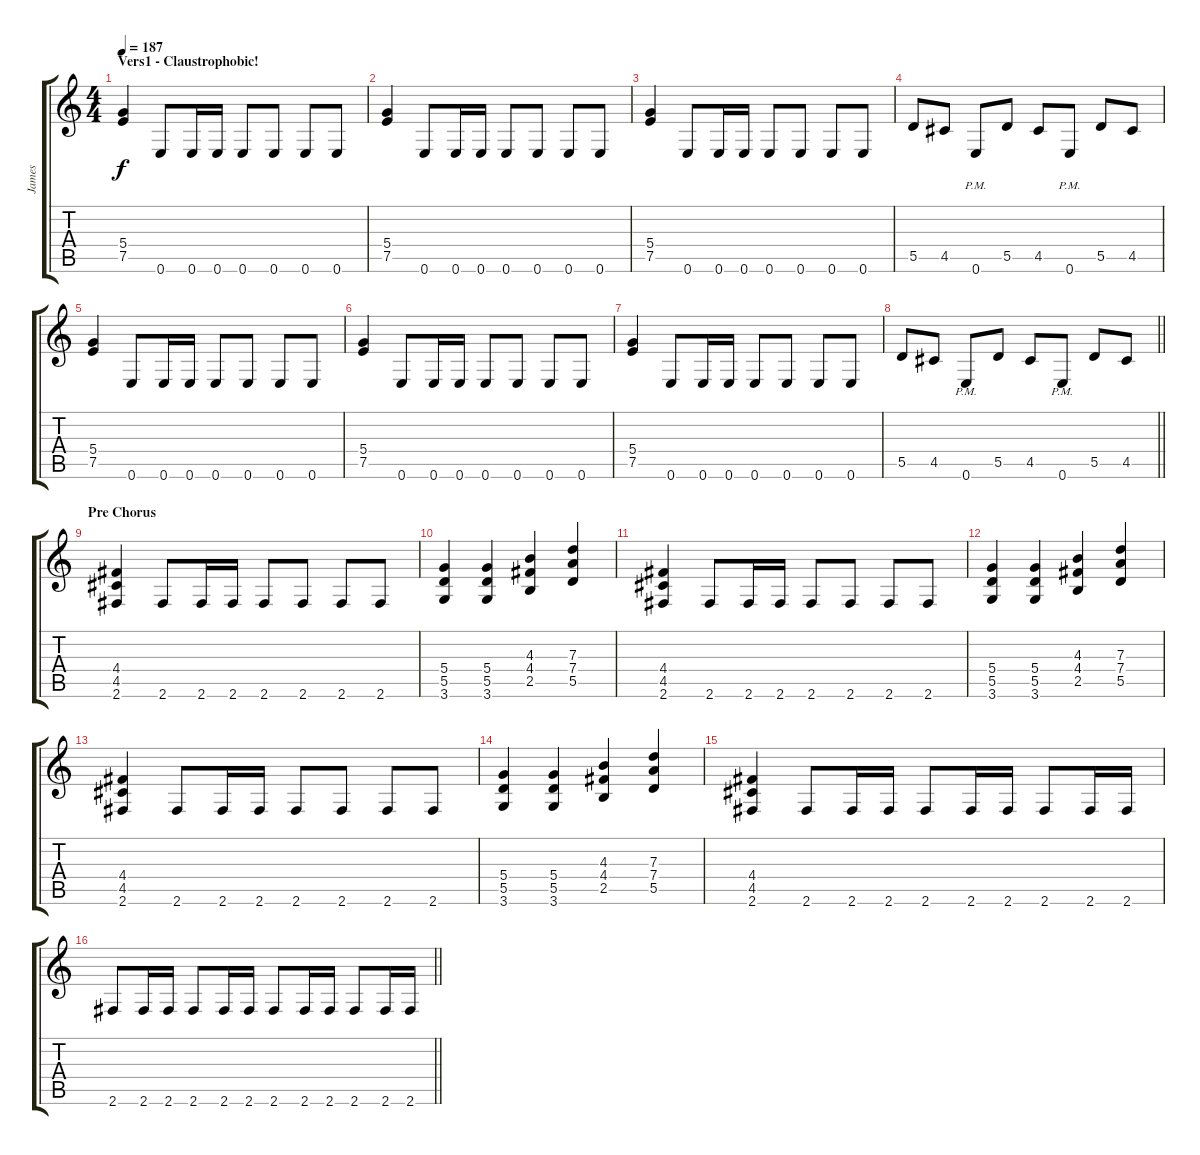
\track ("James" "James") {instrument distortionguitar}
\staff {score tabs}
\tuning (E4 B3 G3 D3 A2 E2) {hide}
\ts (4 4)
\section ("" "Vers1 - Claustrophobic!")
\tempo 187
\clef g2
\ks c
(5.4 7.5).4{dy f} 0.6.8 0.6.16 0.6.16 0.6.8 0.6.8 0.6.8 0.6.8 |
(5.4 7.5).4 0.6.8 0.6.16 0.6.16 0.6.8 0.6.8 0.6.8 0.6.8 |
(5.4 7.5).4 0.6.8 0.6.16 0.6.16 0.6.8 0.6.8 0.6.8 0.6.8 |
5.5.8 4.5.8 0.6{pm}.8 5.5.8 4.5.8 0.6{pm}.8 5.5.8 4.5.8 |
(5.4 7.5).4 0.6.8 0.6.16 0.6.16 0.6.8 0.6.8 0.6.8 0.6.8 |
(5.4 7.5).4 0.6.8 0.6.16 0.6.16 0.6.8 0.6.8 0.6.8 0.6.8 |
(5.4 7.5).4 0.6.8 0.6.16 0.6.16 0.6.8 0.6.8 0.6.8 0.6.8 |
\barLineRight lightlight
5.5.8 4.5.8 0.6{pm}.8 5.5.8 4.5.8 0.6{pm}.8 5.5.8 4.5.8 |
\section ("" "Pre Chorus")
(4.4 4.5 2.6).4 2.6.8 2.6.16 2.6.16 2.6.8 2.6.8 2.6.8 2.6.8 |
(5.4 5.5 3.6).4 (5.4 5.5 3.6).4 (4.3 4.4 2.5).4 (7.3 7.4 5.5).4 |
(4.4 4.5 2.6).4 2.6.8 2.6.16 2.6.16 2.6.8 2.6.8 2.6.8 2.6.8 |
(5.4 5.5 3.6).4 (5.4 5.5 3.6).4 (4.3 4.4 2.5).4 (7.3 7.4 5.5).4 |
(4.4 4.5 2.6).4 2.6.8 2.6.16 2.6.16 2.6.8 2.6.8 2.6.8 2.6.8 |
(5.4 5.5 3.6).4 (5.4 5.5 3.6).4 (4.3 4.4 2.5).4 (7.3 7.4 5.5).4 |
(4.4 4.5 2.6).4 2.6.8 2.6.16 2.6.16 2.6.8 2.6.16 2.6.16 2.6.8 2.6.16 2.6.16 |
\barLineRight lightlight
2.6.8 2.6.16 2.6.16 2.6.8 2.6.16 2.6.16 2.6.8 2.6.16 2.6.16 2.6.8 2.6.16 2.6.16
